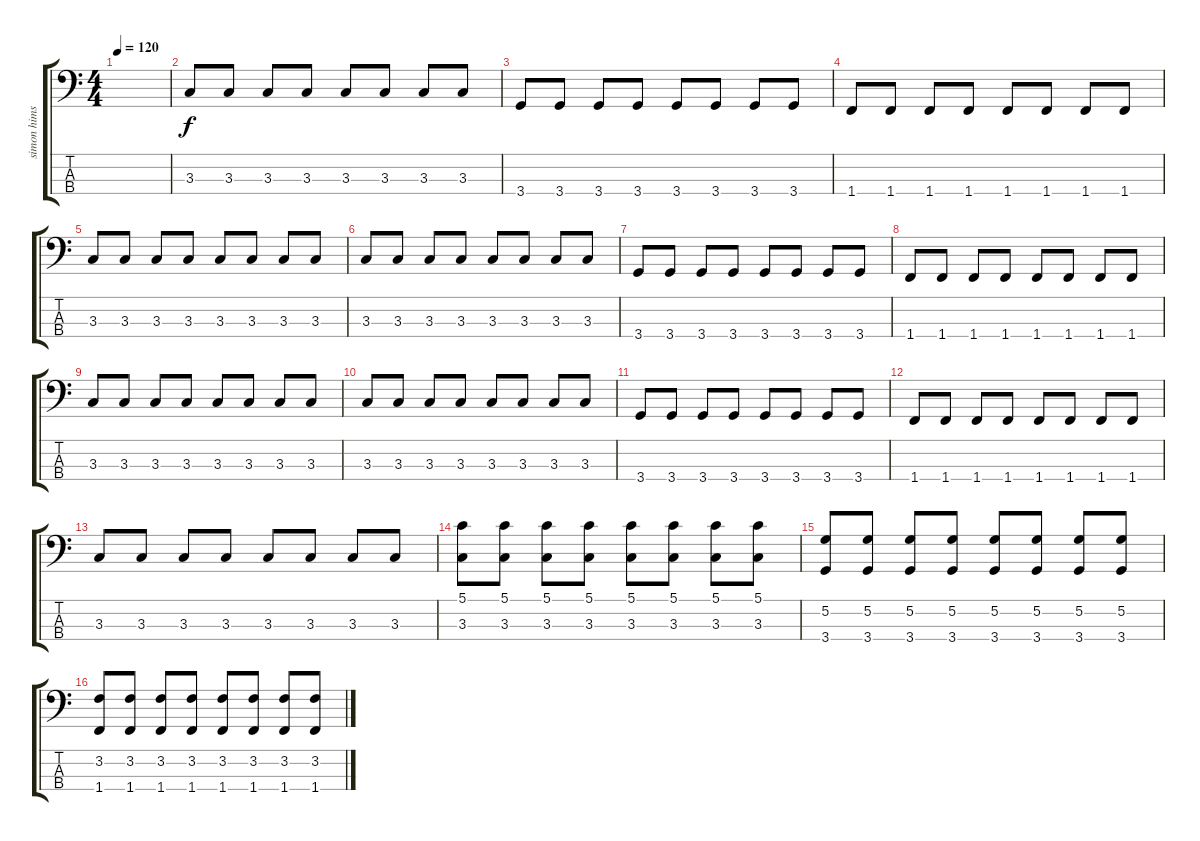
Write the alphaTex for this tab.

\track ("simon himself" "simon hims") {instrument electricbassfinger}
\staff {score tabs}
\tuning (G2 D2 A1 E1) {hide}
\ts (4 4)
\tempo 120
\clef f4
\ks c
|
3.3.8 3.3.8 3.3.8 3.3.8 3.3.8 3.3.8 3.3.8 3.3.8 |
3.4.8 3.4.8 3.4.8 3.4.8 3.4.8 3.4.8 3.4.8 3.4.8 |
1.4.8 1.4.8 1.4.8 1.4.8 1.4.8 1.4.8 1.4.8 1.4.8 |
3.3.8 3.3.8 3.3.8 3.3.8 3.3.8 3.3.8 3.3.8 3.3.8 |
3.3.8 3.3.8 3.3.8 3.3.8 3.3.8 3.3.8 3.3.8 3.3.8 |
3.4.8 3.4.8 3.4.8 3.4.8 3.4.8 3.4.8 3.4.8 3.4.8 |
1.4.8 1.4.8 1.4.8 1.4.8 1.4.8 1.4.8 1.4.8 1.4.8 |
3.3.8 3.3.8 3.3.8 3.3.8 3.3.8 3.3.8 3.3.8 3.3.8 |
3.3.8 3.3.8 3.3.8 3.3.8 3.3.8 3.3.8 3.3.8 3.3.8 |
3.4.8 3.4.8 3.4.8 3.4.8 3.4.8 3.4.8 3.4.8 3.4.8 |
1.4.8 1.4.8 1.4.8 1.4.8 1.4.8 1.4.8 1.4.8 1.4.8 |
3.3.8 3.3.8 3.3.8 3.3.8 3.3.8 3.3.8 3.3.8 3.3.8 |
(5.1 3.3).8 (5.1 3.3).8 (5.1 3.3).8 (5.1 3.3).8 (5.1 3.3).8 (5.1 3.3).8 (5.1 3.3).8 (5.1 3.3).8 |
(5.2 3.4).8 (5.2 3.4).8 (5.2 3.4).8 (5.2 3.4).8 (5.2 3.4).8 (5.2 3.4).8 (5.2 3.4).8 (5.2 3.4).8 |
(3.2 1.4).8 (3.2 1.4).8 (3.2 1.4).8 (3.2 1.4).8 (3.2 1.4).8 (3.2 1.4).8 (3.2 1.4).8 (3.2 1.4).8
